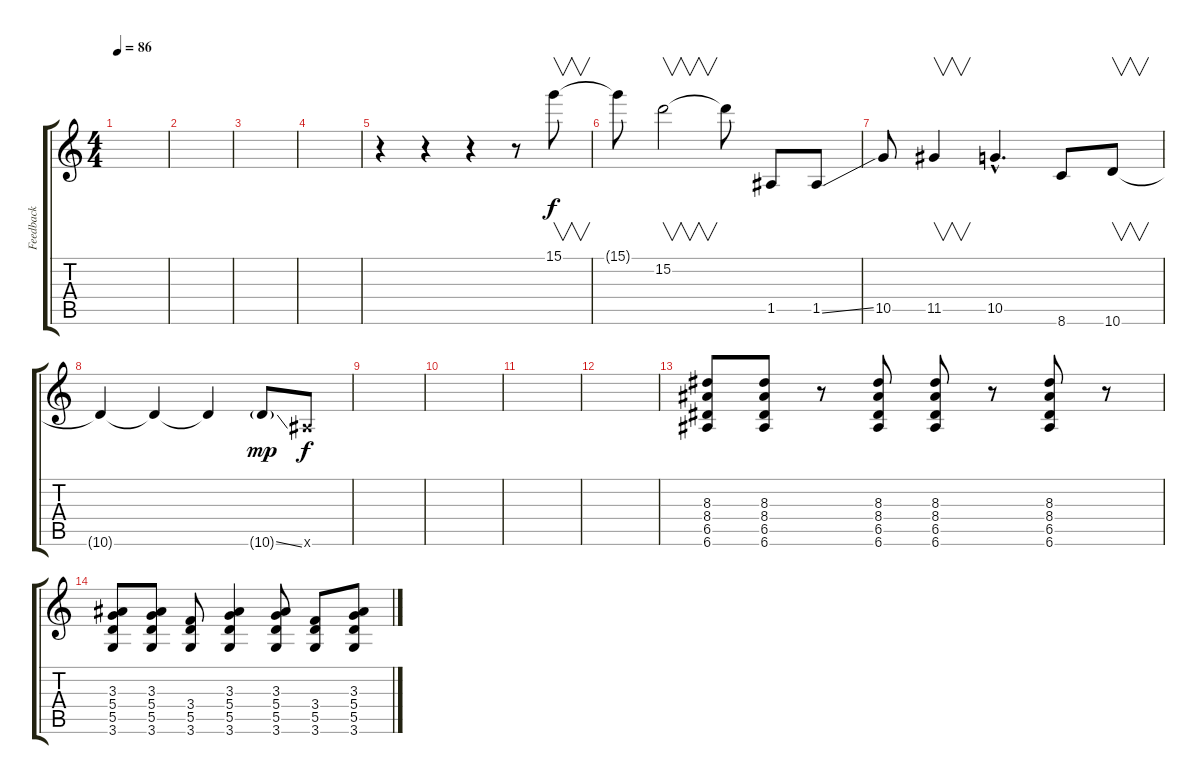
\track ("Feedback" "Feedback") {instrument overdrivenguitar}
\staff {score tabs}
\tuning (E4 B3 G3 D3 A2 E2) {hide}
\ts (4 4)
\tempo 86
\clef g2
\ks c
|
|
|
|
r.4 r.4 r.4 r.8 15.1.8{v} |
15.1{t}.8 15.2.2{v} 15.2{t}.8 1.5.8 1.5{ss}.8 |
10.5.8 11.5.4{v} 10.5{hac}.4{d} 8.6.8 10.6.8{v} |
10.6{t}.4 10.6{t}.4 10.6{t}.4 10.6{ss g}.8{dy mp} 6.6{x}.8{dy f} |
|
|
|
|
(8.3 8.4 6.5 6.6).8 (8.3 8.4 6.5 6.6).8 r.8 (8.3 8.4 6.5 6.6).8 (8.3 8.4 6.5 6.6).8 r.8 (8.3 8.4 6.5 6.6).8 r.8 |
(3.3 5.4 5.5 3.6).8 (3.3 5.4 5.5 3.6).8 (3.4 5.5 3.6).8 (3.3 5.4 5.5 3.6).4 (3.3 5.4 5.5 3.6).8 (3.4 5.5 3.6).8 (3.3 5.4 5.5 3.6).8
